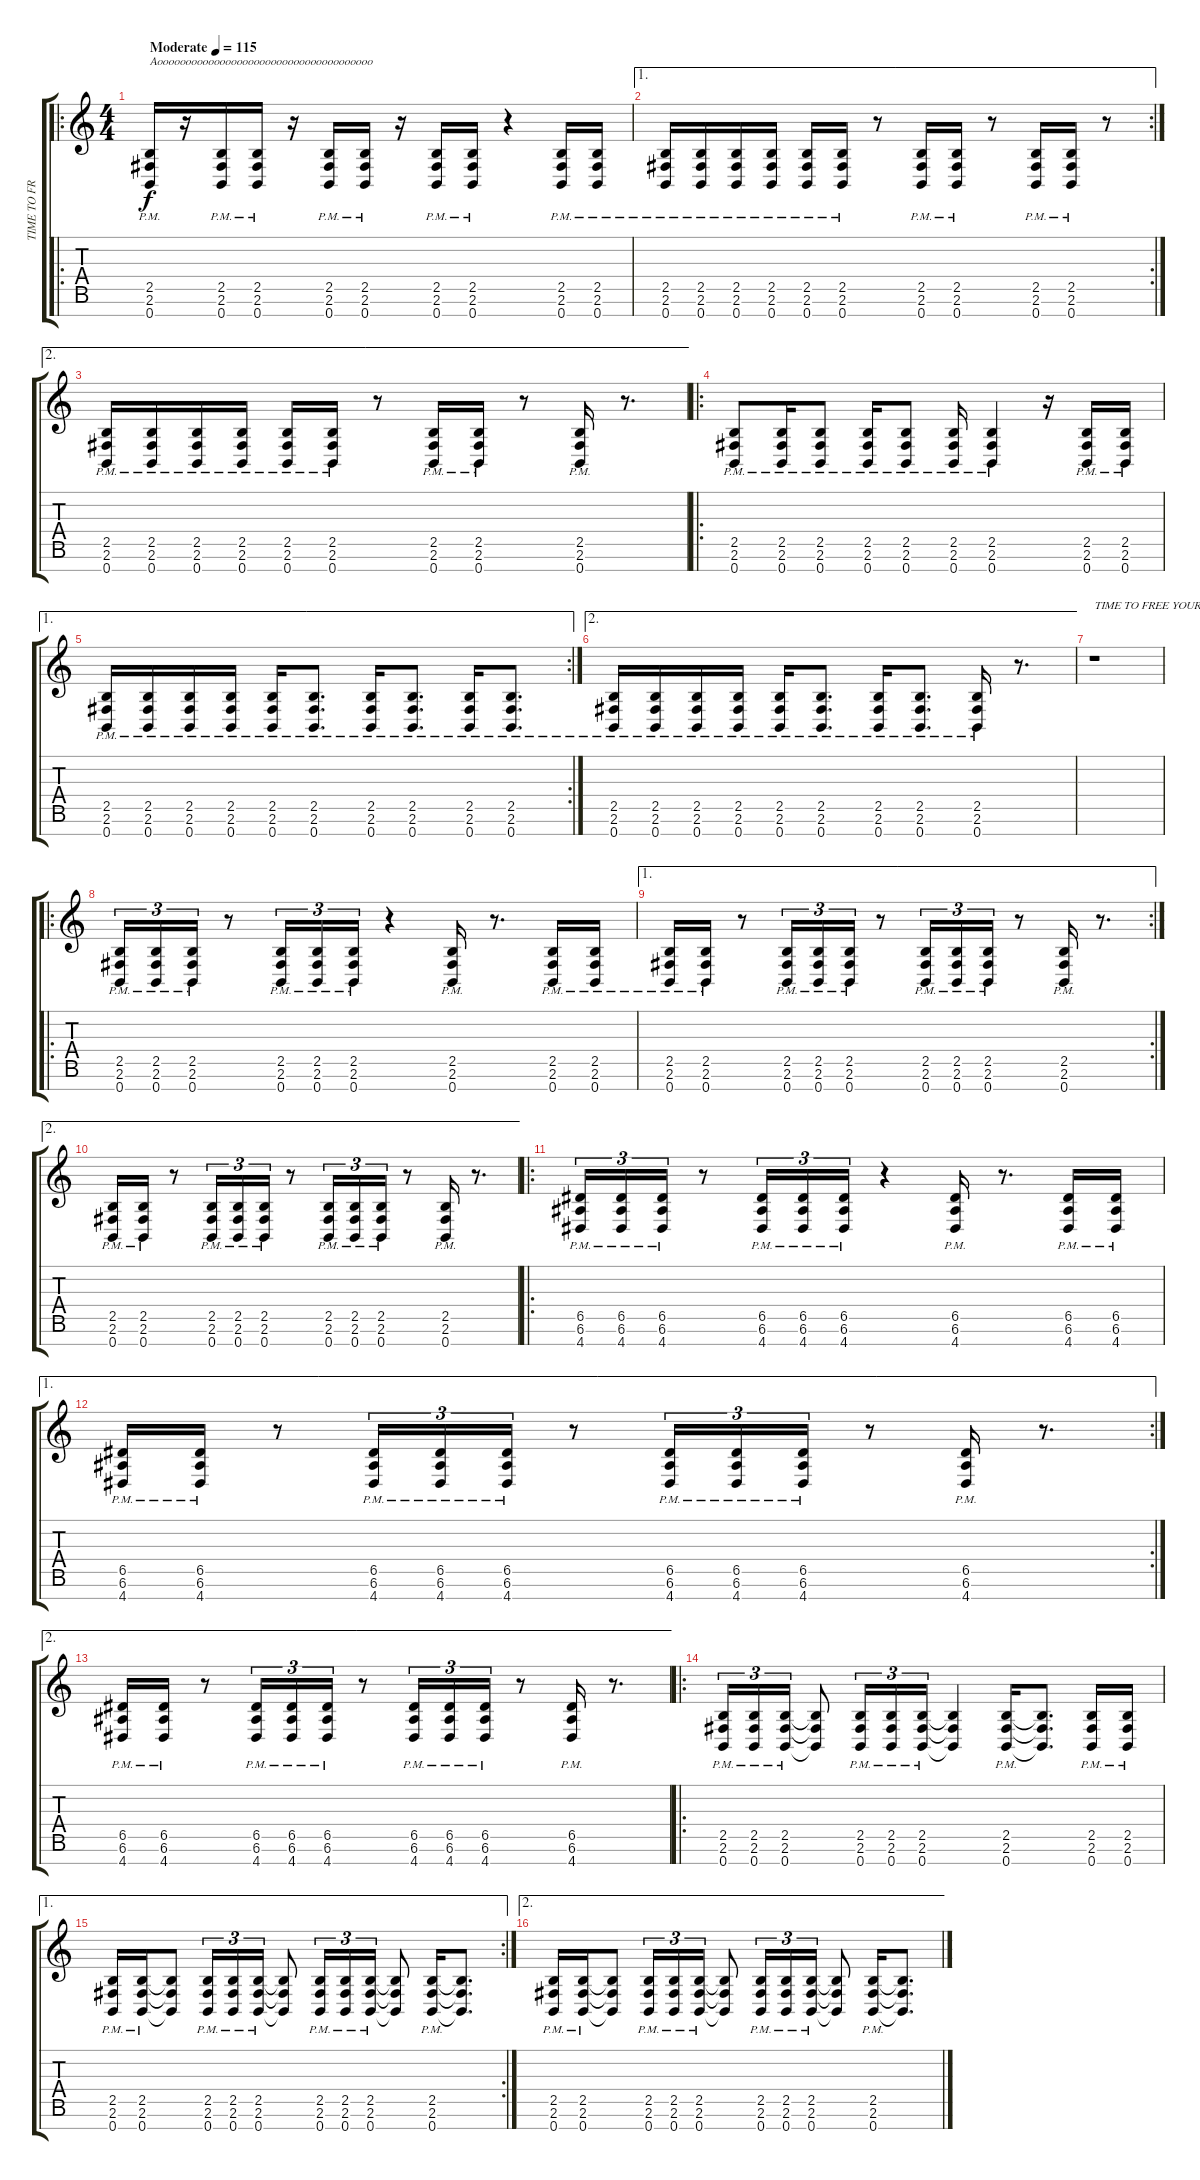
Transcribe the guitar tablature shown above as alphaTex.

\track ("TIME TO FREE YOUR SOUL" "TIME TO FR") {instrument distortionguitar}
\staff {score tabs}
\tuning (E4 B3 G3 D3 A2 E2 B1) {hide}
\ro
\ts (4 4)
\tempo (115 "Moderate")
\clef g2
\ks c
(2.5{pm} 2.6{pm} 0.7{pm}).16{txt "Aoooooooooooooooooooooooooooooooooooooo" dy f instrument distortionguitar} r.16 (2.5{pm} 2.6{pm} 0.7{pm}).16 (2.5{pm} 2.6{pm} 0.7{pm}).16 r.16 (2.5{pm} 2.6{pm} 0.7{pm}).16 (2.5{pm} 2.6{pm} 0.7{pm}).16 r.16 (2.5{pm} 2.6{pm} 0.7{pm}).16 (2.5{pm} 2.6{pm} 0.7{pm}).16 r.4 (2.5{pm} 2.6{pm} 0.7{pm}).16 (2.5{pm} 2.6{pm} 0.7{pm}).16 |
\ae 1
\rc 2
(2.5{pm} 2.6{pm} 0.7{pm}).16 (2.5{pm} 2.6{pm} 0.7{pm}).16 (2.5{pm} 2.6{pm} 0.7{pm}).16 (2.5{pm} 2.6{pm} 0.7{pm}).16 (2.5{pm} 2.6{pm} 0.7{pm}).16 (2.5{pm} 2.6{pm} 0.7{pm}).16 r.8 (2.5{pm} 2.6{pm} 0.7{pm}).16 (2.5{pm} 2.6{pm} 0.7{pm}).16 r.8 (2.5{pm} 2.6{pm} 0.7{pm}).16 (2.5{pm} 2.6{pm} 0.7{pm}).16 r.8 |
\ae 2
(2.5{pm} 2.6{pm} 0.7{pm}).16 (2.5{pm} 2.6{pm} 0.7{pm}).16 (2.5{pm} 2.6{pm} 0.7{pm}).16 (2.5{pm} 2.6{pm} 0.7{pm}).16 (2.5{pm} 2.6{pm} 0.7{pm}).16 (2.5{pm} 2.6{pm} 0.7{pm}).16 r.8 (2.5{pm} 2.6{pm} 0.7{pm}).16 (2.5{pm} 2.6{pm} 0.7{pm}).16 r.8 (2.5{pm} 2.6{pm} 0.7{pm}).16 r.8{d} |
\ro
(2.5{pm} 2.6{pm} 0.7{pm}).8 (2.5{pm} 2.6{pm} 0.7{pm}).16 (2.5{pm} 2.6{pm} 0.7{pm}).8 (2.5{pm} 2.6{pm} 0.7{pm}).16 (2.5{pm} 2.6{pm} 0.7{pm}).8 (2.5{pm} 2.6{pm} 0.7{pm}).16 (2.5{pm} 2.6{pm} 0.7{pm}).4 r.16 (2.5{pm} 2.6{pm} 0.7{pm}).16 (2.5{pm} 2.6{pm} 0.7{pm}).16 |
\ae 1
\rc 2
(2.5{pm} 2.6{pm} 0.7{pm}).16 (2.5{pm} 2.6{pm} 0.7{pm}).16 (2.5{pm} 2.6{pm} 0.7{pm}).16 (2.5{pm} 2.6{pm} 0.7{pm}).16 (2.5{pm} 2.6{pm} 0.7{pm}).16 (2.5{pm} 2.6{pm} 0.7{pm}).8{d} (2.5{pm} 2.6{pm} 0.7{pm}).16 (2.5{pm} 2.6{pm} 0.7{pm}).8{d} (2.5{pm} 2.6{pm} 0.7{pm}).16 (2.5{pm} 2.6{pm} 0.7{pm}).8{d} |
\ae 2
(2.5{pm} 2.6{pm} 0.7{pm}).16 (2.5{pm} 2.6{pm} 0.7{pm}).16 (2.5{pm} 2.6{pm} 0.7{pm}).16 (2.5{pm} 2.6{pm} 0.7{pm}).16 (2.5{pm} 2.6{pm} 0.7{pm}).16 (2.5{pm} 2.6{pm} 0.7{pm}).8{d} (2.5{pm} 2.6{pm} 0.7{pm}).16 (2.5{pm} 2.6{pm} 0.7{pm}).8{d} (2.5{pm} 2.6{pm} 0.7{pm}).16 r.8{d} |
r.1{txt "TIME TO FREE YOUR SOULLLL"} |
\ro
(2.5{pm} 2.6{pm} 0.7{pm}).16{tu (3 2)} (2.5{pm} 2.6{pm} 0.7{pm}).16{tu (3 2)} (2.5{pm} 2.6{pm} 0.7{pm}).16{tu (3 2)} r.8 (2.5{pm} 2.6{pm} 0.7{pm}).16{tu (3 2)} (2.5{pm} 2.6{pm} 0.7{pm}).16{tu (3 2)} (2.5{pm} 2.6{pm} 0.7{pm}).16{tu (3 2)} r.4 (2.5{pm} 2.6{pm} 0.7{pm}).16 r.8{d} (2.5{pm} 2.6{pm} 0.7{pm}).16 (2.5{pm} 2.6{pm} 0.7{pm}).16 |
\ae 1
\rc 2
(2.5{pm} 2.6{pm} 0.7{pm}).16 (2.5{pm} 2.6{pm} 0.7{pm}).16 r.8 (2.5{pm} 2.6{pm} 0.7{pm}).16{tu (3 2)} (2.5{pm} 2.6{pm} 0.7{pm}).16{tu (3 2)} (2.5{pm} 2.6{pm} 0.7{pm}).16{tu (3 2)} r.8 (2.5{pm} 2.6{pm} 0.7{pm}).16{tu (3 2)} (2.5{pm} 2.6{pm} 0.7{pm}).16{tu (3 2)} (2.5{pm} 2.6{pm} 0.7{pm}).16{tu (3 2)} r.8 (2.5{pm} 2.6{pm} 0.7{pm}).16 r.8{d} |
\ae 2
(2.5{pm} 2.6{pm} 0.7{pm}).16 (2.5{pm} 2.6{pm} 0.7{pm}).16 r.8 (2.5{pm} 2.6{pm} 0.7{pm}).16{tu (3 2)} (2.5{pm} 2.6{pm} 0.7{pm}).16{tu (3 2)} (2.5{pm} 2.6{pm} 0.7{pm}).16{tu (3 2)} r.8 (2.5{pm} 2.6{pm} 0.7{pm}).16{tu (3 2)} (2.5{pm} 2.6{pm} 0.7{pm}).16{tu (3 2)} (2.5{pm} 2.6{pm} 0.7{pm}).16{tu (3 2)} r.8 (2.5{pm} 2.6{pm} 0.7{pm}).16 r.8{d} |
\ro
(6.5{pm} 6.6{pm} 4.7{pm}).16{tu (3 2)} (6.5{pm} 6.6{pm} 4.7{pm}).16{tu (3 2)} (6.5{pm} 6.6{pm} 4.7{pm}).16{tu (3 2)} r.8 (6.5{pm} 6.6{pm} 4.7{pm}).16{tu (3 2)} (6.5{pm} 6.6{pm} 4.7{pm}).16{tu (3 2)} (6.5{pm} 6.6{pm} 4.7{pm}).16{tu (3 2)} r.4 (6.5{pm} 6.6{pm} 4.7{pm}).16 r.8{d} (6.5{pm} 6.6{pm} 4.7{pm}).16 (6.5{pm} 6.6{pm} 4.7{pm}).16 |
\ae 1
\rc 2
(6.5{pm} 6.6{pm} 4.7{pm}).16 (6.5{pm} 6.6{pm} 4.7{pm}).16 r.8 (6.5{pm} 6.6{pm} 4.7{pm}).16{tu (3 2)} (6.5{pm} 6.6{pm} 4.7{pm}).16{tu (3 2)} (6.5{pm} 6.6{pm} 4.7{pm}).16{tu (3 2)} r.8 (6.5{pm} 6.6{pm} 4.7{pm}).16{tu (3 2)} (6.5{pm} 6.6{pm} 4.7{pm}).16{tu (3 2)} (6.5{pm} 6.6{pm} 4.7{pm}).16{tu (3 2)} r.8 (6.5{pm} 6.6{pm} 4.7{pm}).16 r.8{d} |
\ae 2
(6.5{pm} 6.6{pm} 4.7{pm}).16 (6.5{pm} 6.6{pm} 4.7{pm}).16 r.8 (6.5{pm} 6.6{pm} 4.7{pm}).16{tu (3 2)} (6.5{pm} 6.6{pm} 4.7{pm}).16{tu (3 2)} (6.5{pm} 6.6{pm} 4.7{pm}).16{tu (3 2)} r.8 (6.5{pm} 6.6{pm} 4.7{pm}).16{tu (3 2)} (6.5{pm} 6.6{pm} 4.7{pm}).16{tu (3 2)} (6.5{pm} 6.6{pm} 4.7{pm}).16{tu (3 2)} r.8 (6.5{pm} 6.6{pm} 4.7{pm}).16 r.8{d} |
\ro
(2.5{pm} 2.6{pm} 0.7{pm}).16{tu (3 2)} (2.5{pm} 2.6{pm} 0.7{pm}).16{tu (3 2)} (2.5{pm} 2.6{pm} 0.7{pm}).16{tu (3 2)} (2.5{t} 2.6{t} 0.7{t}).8 (2.5{pm} 2.6{pm} 0.7{pm}).16{tu (3 2)} (2.5{pm} 2.6{pm} 0.7{pm}).16{tu (3 2)} (2.5{pm} 2.6{pm} 0.7{pm}).16{tu (3 2)} (2.5{t} 2.6{t} 0.7{t}).4 (2.5{pm} 2.6{pm} 0.7{pm}).16 (2.5{t} 2.6{t} 0.7{t}).8{d} (2.5{pm} 2.6{pm} 0.7{pm}).16 (2.5{pm} 2.6{pm} 0.7{pm}).16 |
\ae 1
\rc 2
(2.5{pm} 2.6{pm} 0.7{pm}).16 (2.5{pm} 2.6{pm} 0.7{pm}).16 (2.5{t} 2.6{t} 0.7{t}).8 (2.5{pm} 2.6{pm} 0.7{pm}).16{tu (3 2)} (2.5{pm} 2.6{pm} 0.7{pm}).16{tu (3 2)} (2.5{pm} 2.6{pm} 0.7{pm}).16{tu (3 2)} (2.5{t} 2.6{t} 0.7{t}).8 (2.5{pm} 2.6{pm} 0.7{pm}).16{tu (3 2)} (2.5{pm} 2.6{pm} 0.7{pm}).16{tu (3 2)} (2.5{pm} 2.6{pm} 0.7{pm}).16{tu (3 2)} (2.5{t} 2.6{t} 0.7{t}).8 (2.5{pm} 2.6{pm} 0.7{pm}).16 (2.5{t} 2.6{t} 0.7{t}).8{d} |
\ae 2
(2.5{pm} 2.6{pm} 0.7{pm}).16 (2.5{pm} 2.6{pm} 0.7{pm}).16 (2.5{t} 2.6{t} 0.7{t}).8 (2.5{pm} 2.6{pm} 0.7{pm}).16{tu (3 2)} (2.5{pm} 2.6{pm} 0.7{pm}).16{tu (3 2)} (2.5{pm} 2.6{pm} 0.7{pm}).16{tu (3 2)} (2.5{t} 2.6{t} 0.7{t}).8 (2.5{pm} 2.6{pm} 0.7{pm}).16{tu (3 2)} (2.5{pm} 2.6{pm} 0.7{pm}).16{tu (3 2)} (2.5{pm} 2.6{pm} 0.7{pm}).16{tu (3 2)} (2.5{t} 2.6{t} 0.7{t}).8 (2.5{pm} 2.6{pm} 0.7{pm}).16 (2.5{t} 2.6{t} 0.7{t}).8{d}
